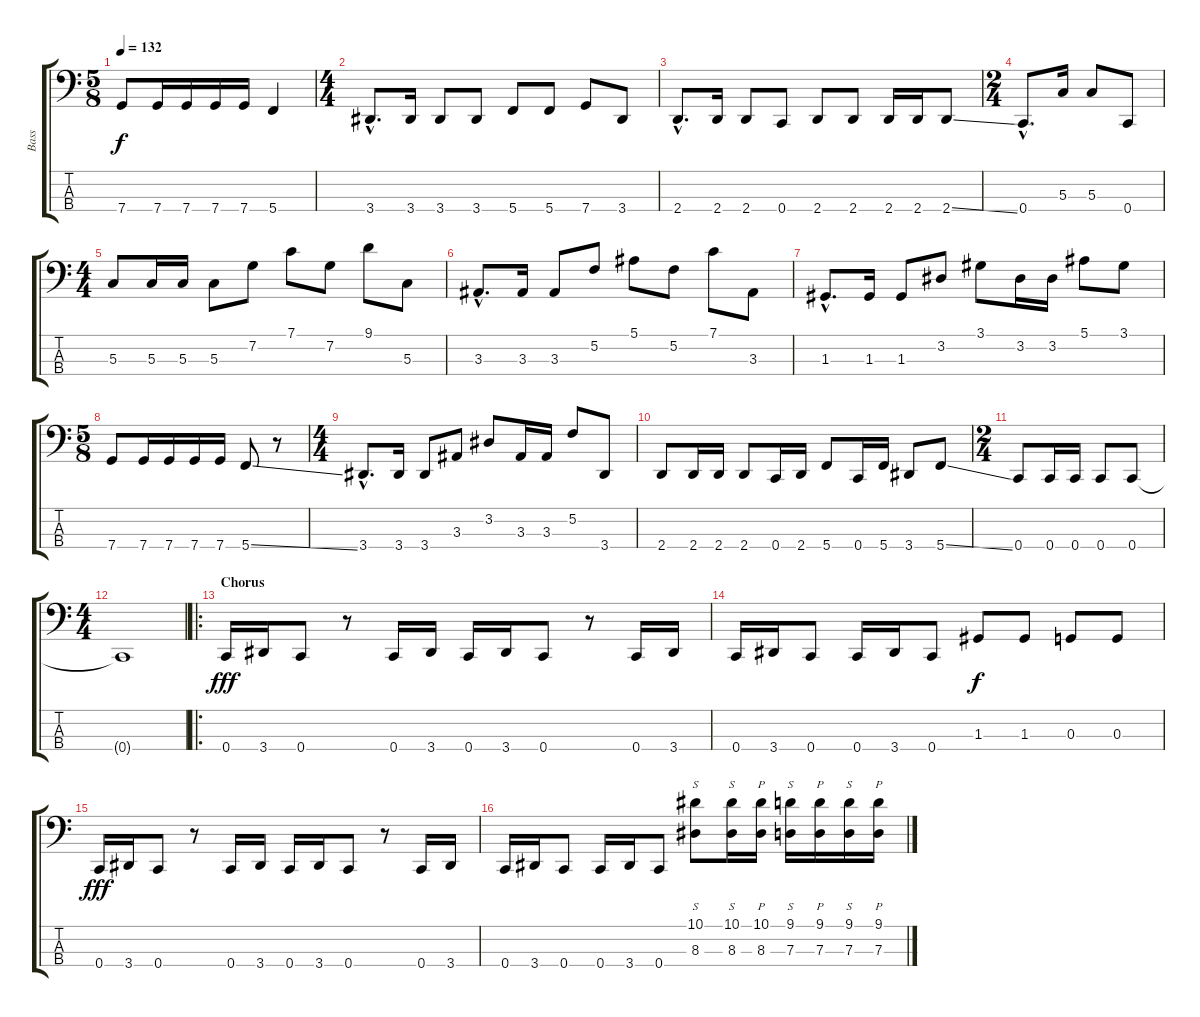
\track ("Bass" "Bass") {instrument electricbassfinger}
\staff {score tabs}
\tuning (F2 C2 G1 C1) {hide}
\ts (5 8)
\tempo 132
\clef f4
\ks c
7.4.8{dy f} 7.4.16 7.4.16 7.4.16 7.4.16 5.4.4 |
\ts (4 4)
3.4{hac}.8{d} 3.4.16 3.4.8 3.4.8 5.4.8 5.4.8 7.4.8 3.4.8 |
2.4{hac}.8{d} 2.4.16 2.4.8 0.4.8 2.4.8 2.4.8 2.4.16 2.4.16 2.4{ss}.8 |
\ts (2 4)
0.4{hac}.8{d} 5.3.16 5.3.8 0.4.8 |
\ts (4 4)
5.3.8 5.3.16 5.3.16 5.3.8 7.2.8 7.1.8 7.2.8 9.1.8 5.3.8 |
3.3{hac}.8{d} 3.3.16 3.3.8 5.2.8 5.1.8 5.2.8 7.1.8 3.3.8 |
1.3{hac}.8{d} 1.3.16 1.3.8 3.2.8 3.1.8 3.2.16 3.2.16 5.1.8 3.1.8 |
\ts (5 8)
7.4.8 7.4.16 7.4.16 7.4.16 7.4.16 5.4{ss}.8 r.8 |
\ts (4 4)
3.4{hac}.8{d} 3.4.16 3.4.8 3.3.8 3.2.8 3.3.16 3.3.16 5.2.8 3.4.8 |
2.4.8 2.4.16 2.4.16 2.4.8 0.4.16 2.4.16 5.4.8 0.4.16 5.4.16 3.4.8 5.4{ss}.8 |
\ts (2 4)
0.4.8 0.4.16 0.4.16 0.4.8 0.4.8 |
\ts (4 4)
0.4{t}.1 |
\ro
\section ("" "Chorus")
0.4.16{dy fff} 3.4.16 0.4.8 r.8 0.4.16 3.4.16 0.4.16 3.4.16 0.4.8 r.8 0.4.16 3.4.16 |
0.4.16 3.4.16 0.4.8 0.4.16 3.4.16 0.4.8 1.3.8{dy f} 1.3.8 0.3.8 0.3.8 |
0.4.16{dy fff} 3.4.16 0.4.8 r.8 0.4.16 3.4.16 0.4.16 3.4.16 0.4.8 r.8 0.4.16 3.4.16 |
0.4.16 3.4.16 0.4.8 0.4.16 3.4.16 0.4.8 (10.1 8.3).8{s instrument slapbass1} (10.1 8.3).16{s} (10.1 8.3).16{p} (9.1 7.3).16{s} (9.1 7.3).16{p} (9.1 7.3).16{s} (9.1 7.3).16{p}
